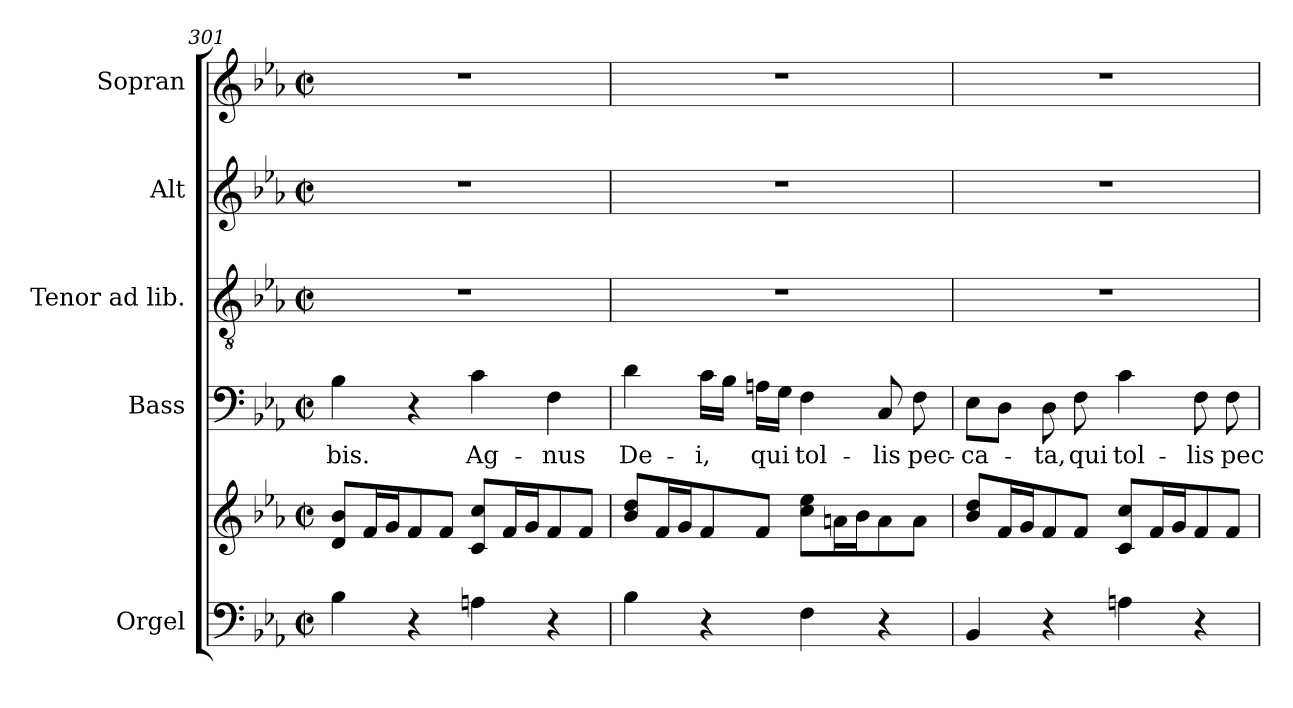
**kern	**kern	**kern	**text	**kern	**kern	**kern
*part5	*part5	*part4	*part4	*part3	*part2	*part1
*staff6	*staff5	*staff4	*staff4	*staff3	*staff2	*staff1
*I"Orgel	*	*I"Bass	*	*I"Tenor ad lib.	*I"Alt	*I"Sopran
*	*	*I'B.	*	*I'T.	*I'A.	*I'S.
*clefF4	*clefG2	*clefF4	*	*clefGv2	*clefG2	*clefG2
*k[b-e-a-]	*k[b-e-a-]	*k[b-e-a-]	*	*k[b-e-a-]	*k[b-e-a-]	*k[b-e-a-]
*E-:	*E-:	*E-:	*	*E-:	*E-:	*E-:
*M2/2	*M2/2	*M2/2	*	*M2/2	*M2/2	*M2/2
*met(c|)	*met(c|)	*met(c|)	*	*met(c|)	*met(c|)	*met(c|)
=301	=301	=301	=301	=301	=301	=301
!	!	!	!LO:LY:b	!	!	!
4B-\	8d/ 8b-/L	4B-\	-bis.	1r	1r	1r
.	16f/L	.	.	.	.	.
.	16g/J	.	.	.	.	.
4r	8f/	4r	.	.	.	.
.	8f/J	.	.	.	.	.
!	!	!	!LO:LY:b	!	!	!
4An\	8c/ 8cc/L	4c\	Ag-	.	.	.
.	16f/L	.	.	.	.	.
.	16g/J	.	.	.	.	.
!	!	!	!LO:LY:b	!	!	!
4r	8f/	4F\	-nus	.	.	.
.	8f/J	.	.	.	.	.
=302	=302	=302	=302	=302	=302	=302
!	!	!	!LO:LY:b	!	!	!
4B-\	8b-/ 8dd/L	4d\	De-	1r	1r	1r
.	16f/L	.	.	.	.	.
.	16g/J	.	.	.	.	.
!	!	!	!LO:LY:b	!	!	!
4r	8f/	16c\LL	-i,	.	.	.
.	.	16B-\JJ	.	.	.	.
!	!	!	!LO:LY:b	!	!	!
.	8f/J	16An\LL	qui	.	.	.
.	.	16G\JJ	.	.	.	.
!	!	!	!LO:LY:b	!	!	!
4F\	8cc\ 8ee-\L	4F\	tol-	.	.	.
.	16an\L	.	.	.	.	.
.	16b-\J	.	.	.	.	.
!	!	!	!LO:LY:b	!	!	!
4r	8a\	8C/	-lis	.	.	.
!	!	!	!LO:LY:b	!	!	!
.	8a\J	8F\	pec-	.	.	.
=303	=303	=303	=303	=303	=303	=303
!	!	!	!LO:LY:b	!	!	!
4BB-/	8b-/ 8dd/L	8E-\L	-ca-	1r	1r	1r
.	16f/L	8D\J	.	.	.	.
.	16g/J	.	.	.	.	.
!	!	!	!LO:LY:b	!	!	!
4r	8f/	8D\	-ta,	.	.	.
!	!	!	!LO:LY:b	!	!	!
.	8f/J	8F\	qui	.	.	.
!	!	!	!LO:LY:b	!	!	!
4An\	8c/ 8cc/L	4c\	tol-	.	.	.
.	16f/L	.	.	.	.	.
.	16g/J	.	.	.	.	.
!	!	!	!LO:LY:b	!	!	!
4r	8f/	8F\	-lis	.	.	.
!	!	!	!LO:LY:b	!	!	!
.	8f/J	8F\	pec-	.	.	.
=	=	=	=	=	=	=
*-	*-	*-	*-	*-	*-	*-
